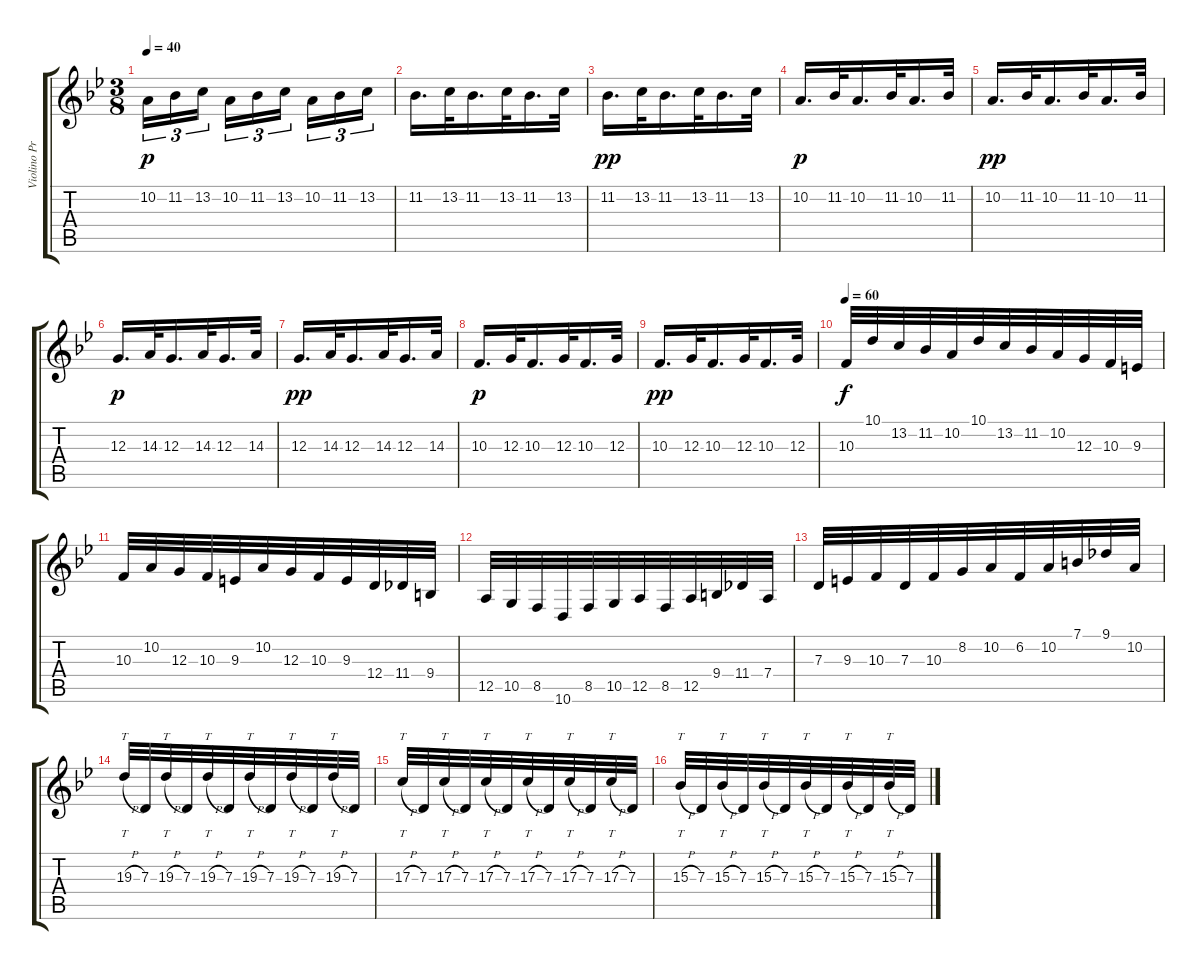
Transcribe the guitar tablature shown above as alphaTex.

\track ("Violino Principale" "Violino Pr") {instrument violin}
\staff {score tabs}
\tuning (E4 B3 G3 D3 A2 E2) {hide}
\ts (3 8)
\tempo 40
\clef g2
\ks bb
10.2.16{tu (3 2) dy p} 11.2.16{tu (3 2)} 13.2.16{tu (3 2)} 10.2.16{tu (3 2)} 11.2.16{tu (3 2)} 13.2.16{tu (3 2)} 10.2.16{tu (3 2)} 11.2.16{tu (3 2)} 13.2.16{tu (3 2)} |
11.2.16{d} 13.2.32 11.2.16{d} 13.2.32 11.2.16{d} 13.2.32 |
11.2.16{d dy pp} 13.2.32 11.2.16{d} 13.2.32 11.2.16{d} 13.2.32 |
10.2.16{d dy p} 11.2.32 10.2.16{d} 11.2.32 10.2.16{d} 11.2.32 |
10.2.16{d dy pp} 11.2.32 10.2.16{d} 11.2.32 10.2.16{d} 11.2.32 |
12.3.16{d dy p} 14.3.32 12.3.16{d} 14.3.32 12.3.16{d} 14.3.32 |
12.3.16{d dy pp} 14.3.32 12.3.16{d} 14.3.32 12.3.16{d} 14.3.32 |
10.3.16{d dy p} 12.3.32 10.3.16{d} 12.3.32 10.3.16{d} 12.3.32 |
10.3.16{d dy pp} 12.3.32 10.3.16{d} 12.3.32 10.3.16{d} 12.3.32 |
\tempo 60
10.3.32{dy f} 10.1.32 13.2.32 11.2.32 10.2.32 10.1.32 13.2.32 11.2.32 10.2.32 12.3.32 10.3.32 9.3.32 |
10.3.32 10.2.32 12.3.32 10.3.32 9.3.32 10.2.32 12.3.32 10.3.32 9.3.32 12.4.32 11.4.32 9.4.32 |
12.5.32 10.5.32 8.5.32 10.6.32 8.5.32 10.5.32 12.5.32 8.5.32 12.5.32 9.4.32 11.4.32 7.4.32 |
7.3.32 9.3.32 10.3.32 7.3.32 10.3.32 8.2.32 10.2.32 6.2.32 10.2.32 7.1.32 9.1.32 10.2.32 |
19.3{h}.32{tt} 7.3.32 19.3{h}.32{tt} 7.3.32 19.3{h}.32{tt} 7.3.32 19.3{h}.32{tt} 7.3.32 19.3{h}.32{tt} 7.3.32 19.3{h}.32{tt} 7.3.32 |
17.3{h}.32{tt} 7.3.32 17.3{h}.32{tt} 7.3.32 17.3{h}.32{tt} 7.3.32 17.3{h}.32{tt} 7.3.32 17.3{h}.32{tt} 7.3.32 17.3{h}.32{tt} 7.3.32 |
15.3{h}.32{tt} 7.3.32 15.3{h}.32{tt} 7.3.32 15.3{h}.32{tt} 7.3.32 15.3{h}.32{tt} 7.3.32 15.3{h}.32{tt} 7.3.32 15.3{h}.32{tt} 7.3.32
